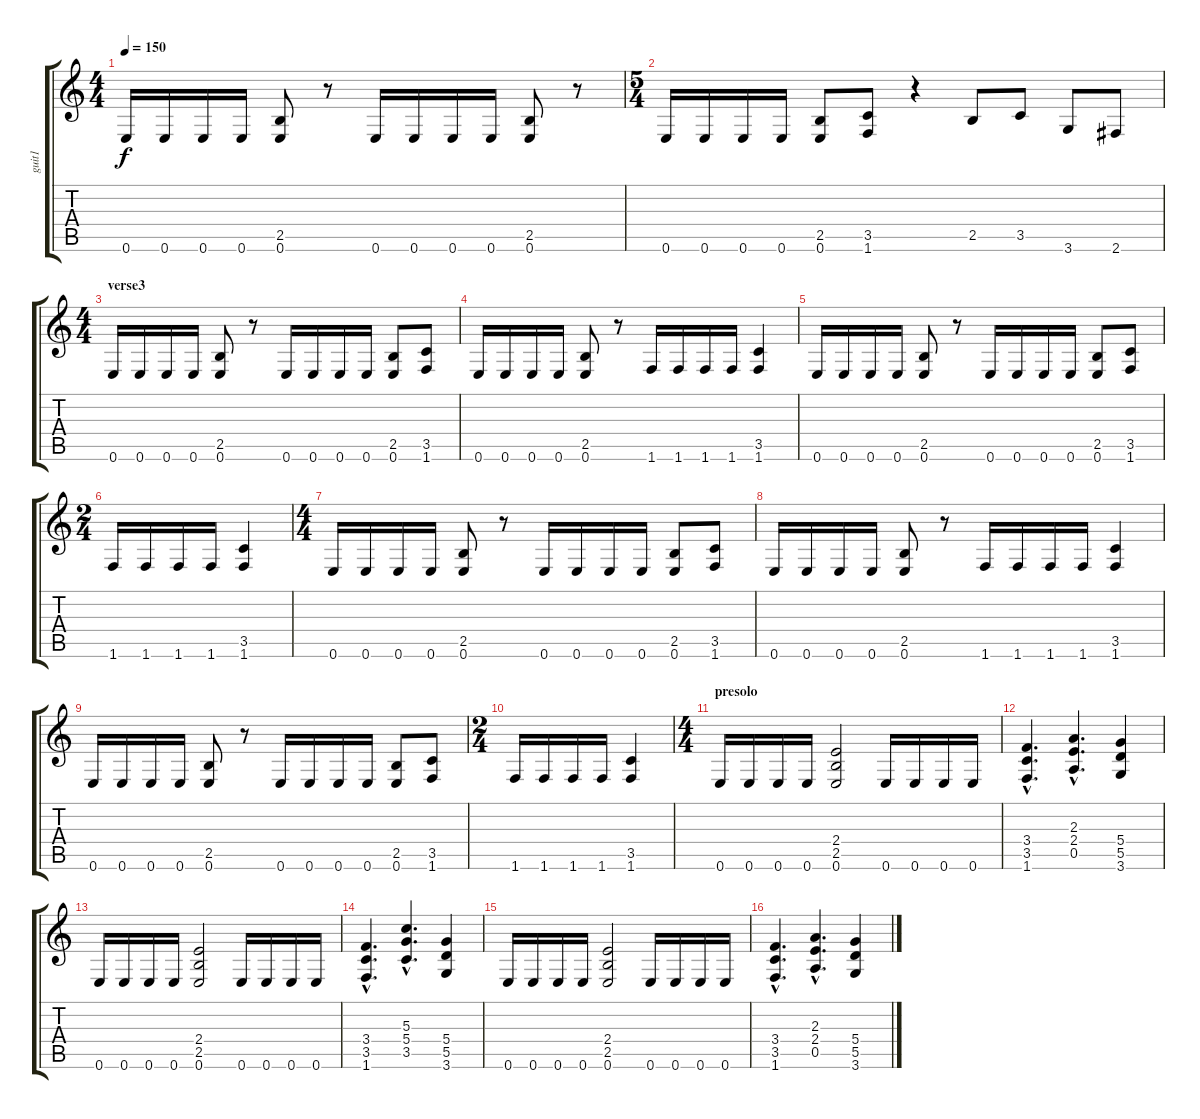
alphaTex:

\track ("guit1" "guit1") {instrument distortionguitar}
\staff {score tabs}
\tuning (E4 B3 G3 D3 A2 E2) {hide}
\ts (4 4)
\tempo 150
\clef g2
\ks c
0.6.16{dy f instrument distortionguitar} 0.6.16 0.6.16 0.6.16 (2.5 0.6).8 r.8 0.6.16 0.6.16 0.6.16 0.6.16 (2.5 0.6).8 r.8 |
\ts (5 4)
0.6.16 0.6.16 0.6.16 0.6.16 (2.5 0.6).8 (3.5 1.6).8 r.4 2.5.8 3.5.8 3.6.8 2.6.8 |
\ts (4 4)
\section ("" "verse3")
0.6.16 0.6.16 0.6.16 0.6.16 (2.5 0.6).8 r.8 0.6.16 0.6.16 0.6.16 0.6.16 (2.5 0.6).8 (3.5 1.6).8 |
0.6.16 0.6.16 0.6.16 0.6.16 (2.5 0.6).8 r.8 1.6.16 1.6.16 1.6.16 1.6.16 (3.5 1.6).4 |
0.6.16 0.6.16 0.6.16 0.6.16 (2.5 0.6).8 r.8 0.6.16 0.6.16 0.6.16 0.6.16 (2.5 0.6).8 (3.5 1.6).8 |
\ts (2 4)
1.6.16 1.6.16 1.6.16 1.6.16 (3.5 1.6).4 |
\ts (4 4)
0.6.16 0.6.16 0.6.16 0.6.16 (2.5 0.6).8 r.8 0.6.16 0.6.16 0.6.16 0.6.16 (2.5 0.6).8 (3.5 1.6).8 |
0.6.16 0.6.16 0.6.16 0.6.16 (2.5 0.6).8 r.8 1.6.16 1.6.16 1.6.16 1.6.16 (3.5 1.6).4 |
0.6.16 0.6.16 0.6.16 0.6.16 (2.5 0.6).8 r.8 0.6.16 0.6.16 0.6.16 0.6.16 (2.5 0.6).8 (3.5 1.6).8 |
\ts (2 4)
1.6.16 1.6.16 1.6.16 1.6.16 (3.5 1.6).4 |
\ts (4 4)
\section ("" "presolo")
0.6.16 0.6.16 0.6.16 0.6.16 (2.4 2.5 0.6).2 0.6.16 0.6.16 0.6.16 0.6.16 |
(3.4{hac} 3.5{hac} 1.6{hac}).4{d} (2.3{hac} 2.4{hac} 0.5{hac}).4{d} (5.4 5.5 3.6).4 |
0.6.16 0.6.16 0.6.16 0.6.16 (2.4 2.5 0.6).2 0.6.16 0.6.16 0.6.16 0.6.16 |
(3.4{hac} 3.5{hac} 1.6{hac}).4{d} (5.3{hac} 5.4{hac} 3.5{hac}).4{d} (5.4 5.5 3.6).4 |
0.6.16 0.6.16 0.6.16 0.6.16 (2.4 2.5 0.6).2 0.6.16 0.6.16 0.6.16 0.6.16 |
(3.4{hac} 3.5{hac} 1.6{hac}).4{d} (2.3{hac} 2.4{hac} 0.5{hac}).4{d} (5.4 5.5 3.6).4
